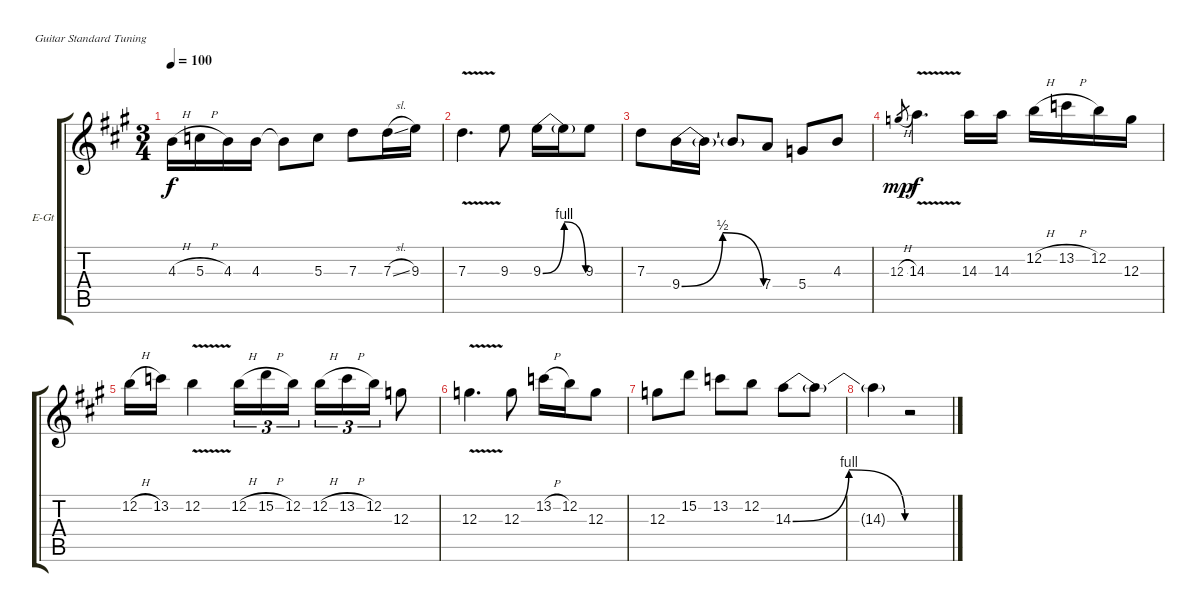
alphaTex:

\bracketExtendMode groupsimilarinstruments
\firstSystemTrackNameOrientation horizontal
\otherSystemsTrackNameOrientation horizontal
\track ("4 Guitar" "E-Gt") {instrument distortionguitar}
\staff {score tabs}
\tuning (E4 B3 G3 D3 A2 E2)
\ts (3 4)
\tempo 100
\clef g2
\scale
1.07062
\ks a
4.3{h}.16{dy f} 5.3{h}.16 4.3.16 4.3.16 4.3{t}.8 5.3.8 7.3.8 7.3{sl}.16 9.3.16 |
\scale
0.929382 7.3{v}.4{d} 9.3.8 9.3{be (bendrelease 0 0 10.2 4 20.4 4 30 0)}.16 9.3{t}.16 9.3.8 |
\scale
1.07062 7.3.8 9.4{be (bendrelease 0 0 12 2 20.4 2 30 0)}.16 9.4{t}.16 9.4{t}.8 7.4.8 5.4.8 4.3.8 |
\scale
0.929382 12.3{h}.8{gr dy mp} 14.3{v}.4{d dy f} 14.3.16 14.3.16 12.2{h}.16 13.2{h}.16 12.2.16 12.3.16 |
\scale
1.07062 12.2{h}.16 13.2.16 12.2{v}.4 12.2{h}.16{tu (3 2)} 15.2{h}.16{tu (3 2)} 12.2.16{tu (3 2)} 12.2{h}.16{tu (3 2)} 13.2{h}.16{tu (3 2)} 12.2.16{tu (3 2)} 12.3.8 |
\scale
0.929382 12.3{v}.4{d} 12.3.8 13.2{h}.16 12.2.16 12.3.8 |
\scale
1.07062 12.3.8 15.2.8 13.2.8 12.2.8 14.3{be (bendrelease 0 0 10.2 4 20.4 4 30 0)}.8 14.3{t}.8 |
\scale
0.929382 14.3{t}.4 r.2 |
\scale
1.07062 |
\scale
0.929382 |
\scale
1.07062 |
\scale
0.929382 |
\scale
1.07062 |
\scale
0.929382 |
\scale
1.07062 |
\scale
0.929382
